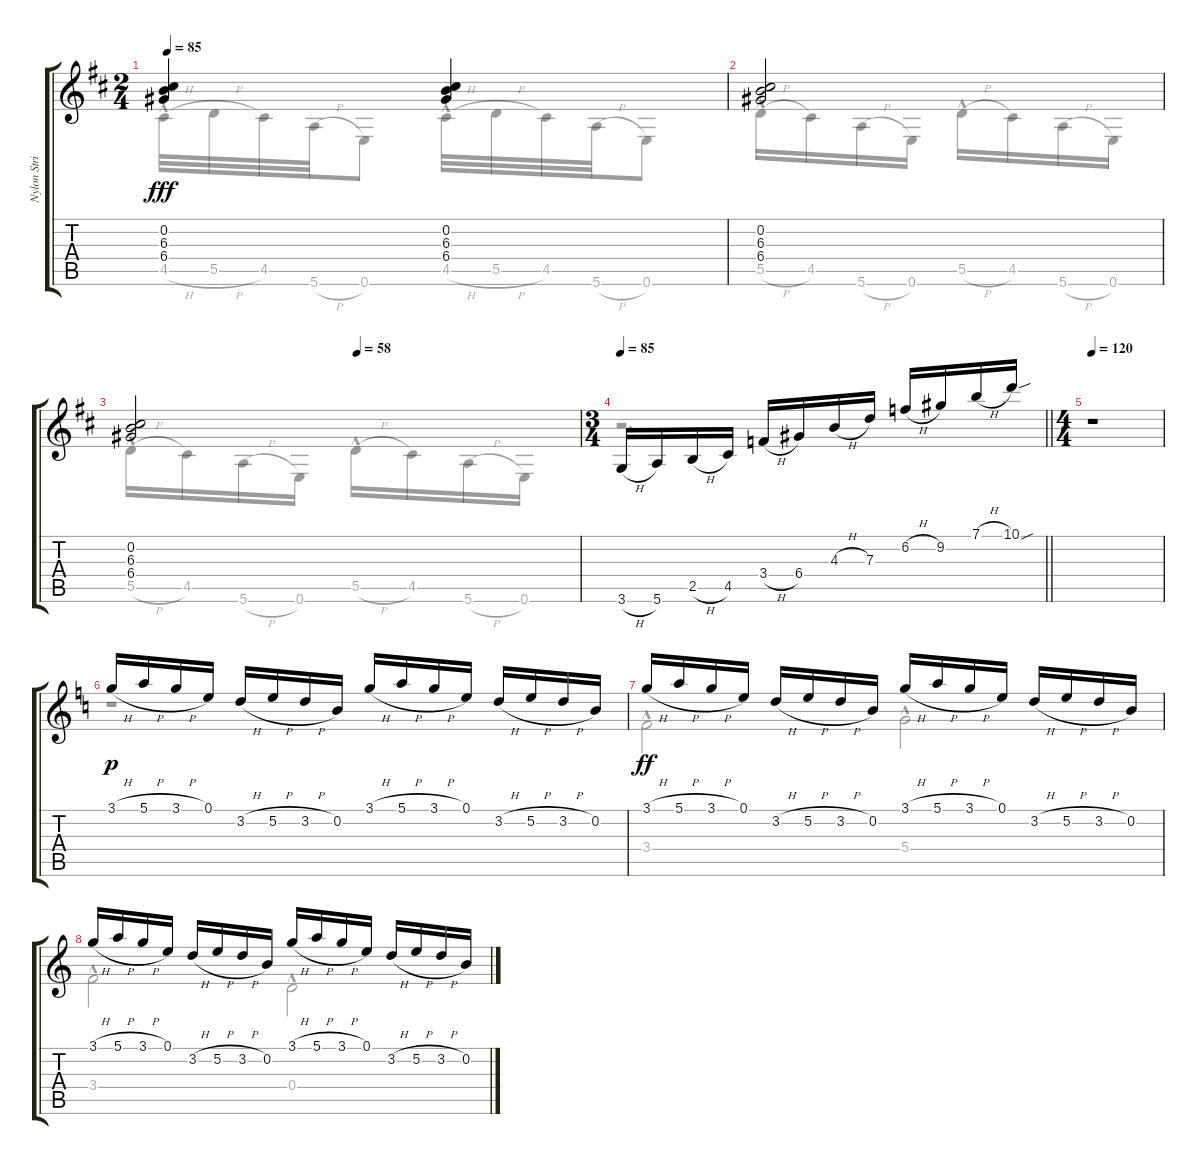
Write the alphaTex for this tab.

\track ("Nylon Stringed Guitar" "Nylon Stri") {instrument acousticguitarnylon}
\staff {score tabs}
\tuning (E4 B3 G3 D3 A2 E2) {hide}
\voice
\ts (2 4)
\tempo 85
\clef g2
\ks d
(0.2 6.3 6.4).4{dy fff} (0.2 6.3 6.4).4 |
(0.2 6.3 6.4).2 |
\tempo (58 0.5)
(0.2 6.3 6.4).2 |
\ts (3 4)
\tempo 85
\barLineRight lightlight
3.6{h}.16 5.6.16 2.5{h}.16 4.5.16 3.4{h}.16 6.4.16 4.3{h}.16 7.3.16 6.2{h}.16 9.2.16 7.1{h}.16 10.1{sou}.16 |
\ts (4 4)
\tempo 120
r.1 |
\ks c
3.1{h}.16{dy p} 5.1{h}.16 3.1{h}.16 0.1.16 3.2{h}.16 5.2{h}.16 3.2{h}.16 0.2.16 3.1{h}.16 5.1{h}.16 3.1{h}.16 0.1.16 3.2{h}.16 5.2{h}.16 3.2{h}.16 0.2.16 |
3.1{h}.16{dy ff} 5.1{h}.16 3.1{h}.16 0.1.16 3.2{h}.16 5.2{h}.16 3.2{h}.16 0.2.16 3.1{h}.16 5.1{h}.16 3.1{h}.16 0.1.16 3.2{h}.16 5.2{h}.16 3.2{h}.16 0.2.16 |
3.1{h}.16 5.1{h}.16 3.1{h}.16 0.1.16 3.2{h}.16 5.2{h}.16 3.2{h}.16 0.2.16 3.1{h}.16 5.1{h}.16 3.1{h}.16 0.1.16 3.2{h}.16 5.2{h}.16 3.2{h}.16 0.2.16
\voice
\clef g2
\ottava regular
\simile none
\ks d
4.5{h hac}.32{dy fff} 5.5{h}.32 4.5.32 5.6{h}.32 0.6.8 4.5{h hac}.32 5.5{h}.32 4.5.32 5.6{h}.32 0.6.8 |
5.5{h hac}.16 4.5.16 5.6{h}.16 0.6.16 5.5{h hac}.16 4.5.16 5.6{h}.16 0.6.16 |
5.5{h hac}.16 4.5.16 5.6{h}.16 0.6.16 5.5{h hac}.16 4.5.16 5.6{h}.16 0.6.16 |
\barLineRight lightlight
r.2{d} |
r.1 |
\ks c
r.1 |
3.4{hac}.2 5.4{hac}.2 |
3.4{hac}.2 0.4{hac}.2
